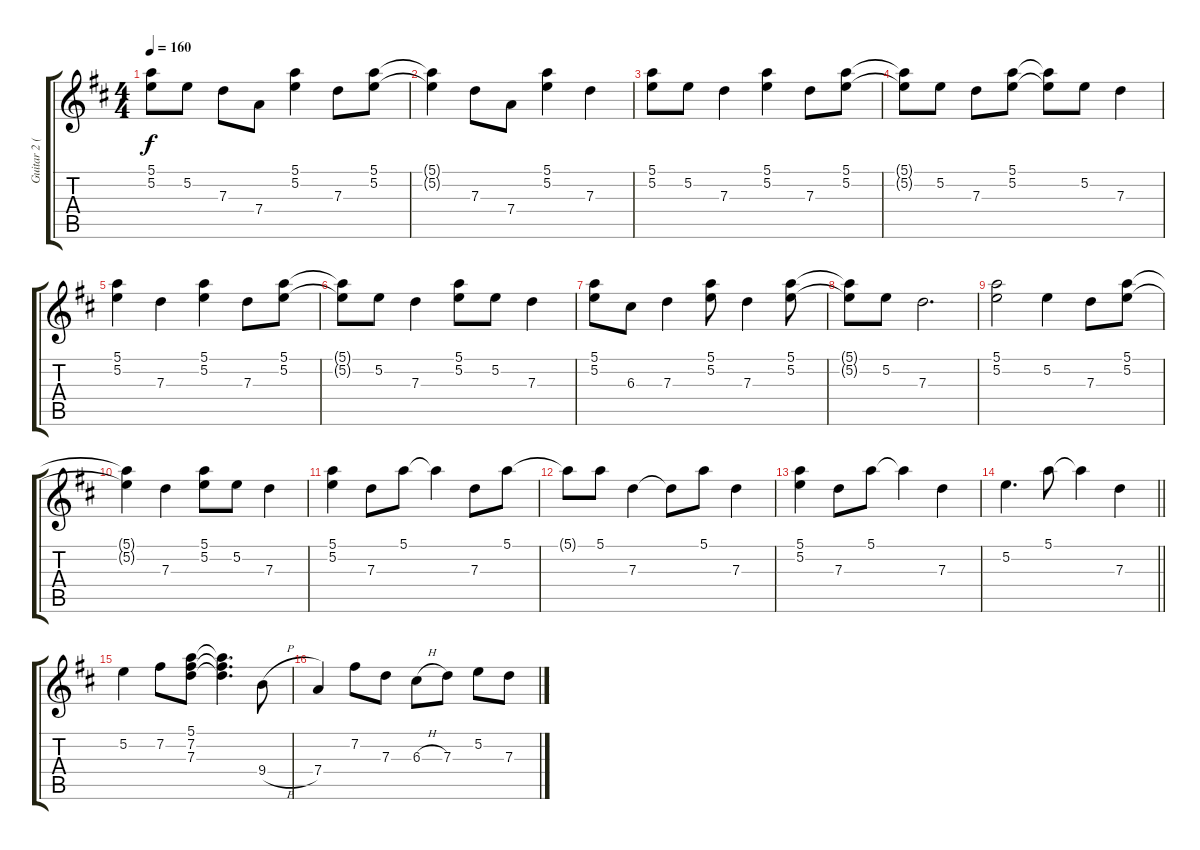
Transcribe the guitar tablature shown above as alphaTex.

\track ("Guitar 2 (clean)" "Guitar 2 (") {instrument electricguitarclean}
\staff {score tabs}
\tuning (E4 B3 G3 D3 A2 E2) {hide}
\ts (4 4)
\tempo 160
\clef g2
\ks d
(5.1 5.2).8{dy f} 5.2.8 7.3.8 7.4.8 (5.1 5.2).4 7.3.8 (5.1 5.2).8 |
(5.1{t} 5.2{t}).4 7.3.8 7.4.8 (5.1 5.2).4 7.3.4 |
(5.1 5.2).8 5.2.8 7.3.4 (5.1 5.2).4 7.3.8 (5.1 5.2).8 |
(5.1{t} 5.2{t}).8 5.2.8 7.3.8 (5.1 5.2).8 (5.1{t} 5.2{t}).8 5.2.8 7.3.4 |
(5.1 5.2).4 7.3.4 (5.1 5.2).4 7.3.8 (5.1 5.2).8 |
(5.1{t} 5.2{t}).8 5.2.8 7.3.4 (5.1 5.2).8 5.2.8 7.3.4 |
(5.1 5.2).8 6.3.8 7.3.4 (5.1 5.2).8 7.3.4 (5.1 5.2).8 |
(5.1{t} 5.2{t}).8 5.2.8 7.3.2{d} |
(5.1 5.2).2 5.2.4 7.3.8 (5.1 5.2).8 |
(5.1{t} 5.2{t}).4 7.3.4 (5.1 5.2).8 5.2.8 7.3.4 |
(5.1 5.2).4 7.3.8 5.1.8 5.1{t}.4 7.3.8 5.1.8 |
5.1{t}.8 5.1.8 7.3.4 7.3{t}.8 5.1.8 7.3.4 |
(5.1 5.2).4 7.3.8 5.1.8 5.1{t}.4 7.3.4 |
\barLineRight lightlight
5.2.4{d} 5.1.8 5.1{t}.4 7.3.4 |
5.2.4 7.2.8 (5.1 7.2 7.3).8 (5.1{t} 7.2{t} 7.3{t}).4{d} 9.4{h}.8 |
7.4.4 7.2.8 7.3.8 6.3{h}.8 7.3.8 5.2.8 7.3.8
